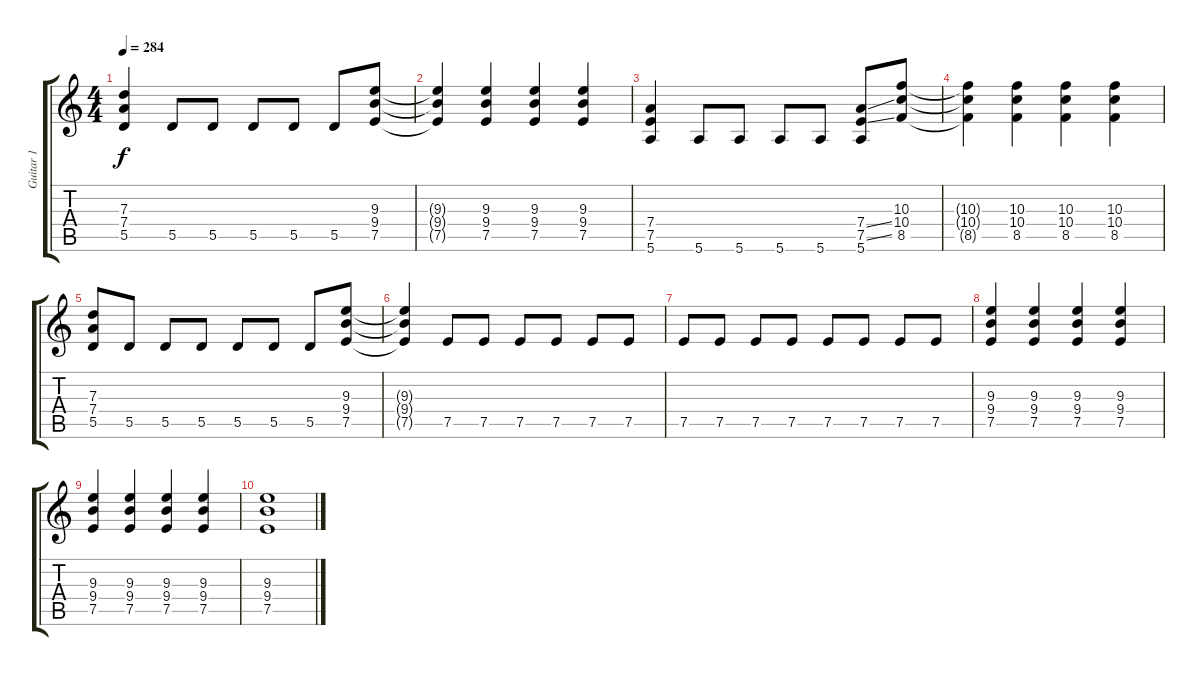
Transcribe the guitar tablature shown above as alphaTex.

\track ("Guitar 1" "Guitar 1") {instrument distortionguitar}
\staff {score tabs}
\tuning (E4 B3 G3 D3 A2 E2) {hide}
\ts (4 4)
\tempo 284
\clef g2
\ks c
(7.3 7.4 5.5).4{dy f} 5.5.8 5.5.8 5.5.8 5.5.8 5.5.8 (9.3 9.4 7.5).8 |
(9.3{t} 9.4{t} 7.5{t}).4 (9.3 9.4 7.5).4 (9.3 9.4 7.5).4 (9.3 9.4 7.5).4 |
(7.4 7.5 5.6).4 5.6.8 5.6.8 5.6.8 5.6.8 (7.4{ss} 7.5{ss} 5.6).8 (10.3 10.4 8.5).8 |
(10.3{t} 10.4{t} 8.5{t}).4 (10.3 10.4 8.5).4 (10.3 10.4 8.5).4 (10.3 10.4 8.5).4 |
(7.3 7.4 5.5).8 5.5.8 5.5.8 5.5.8 5.5.8 5.5.8 5.5.8 (9.3 9.4 7.5).8 |
(9.3{t} 9.4{t} 7.5{t}).4 7.5.8 7.5.8 7.5.8 7.5.8 7.5.8 7.5.8 |
7.5.8 7.5.8 7.5.8 7.5.8 7.5.8 7.5.8 7.5.8 7.5.8 |
(9.3 9.4 7.5).4 (9.3 9.4 7.5).4 (9.3 9.4 7.5).4 (9.3 9.4 7.5).4 |
(9.3 9.4 7.5).4 (9.3 9.4 7.5).4 (9.3 9.4 7.5).4 (9.3 9.4 7.5).4 |
(9.3 9.4 7.5).1
